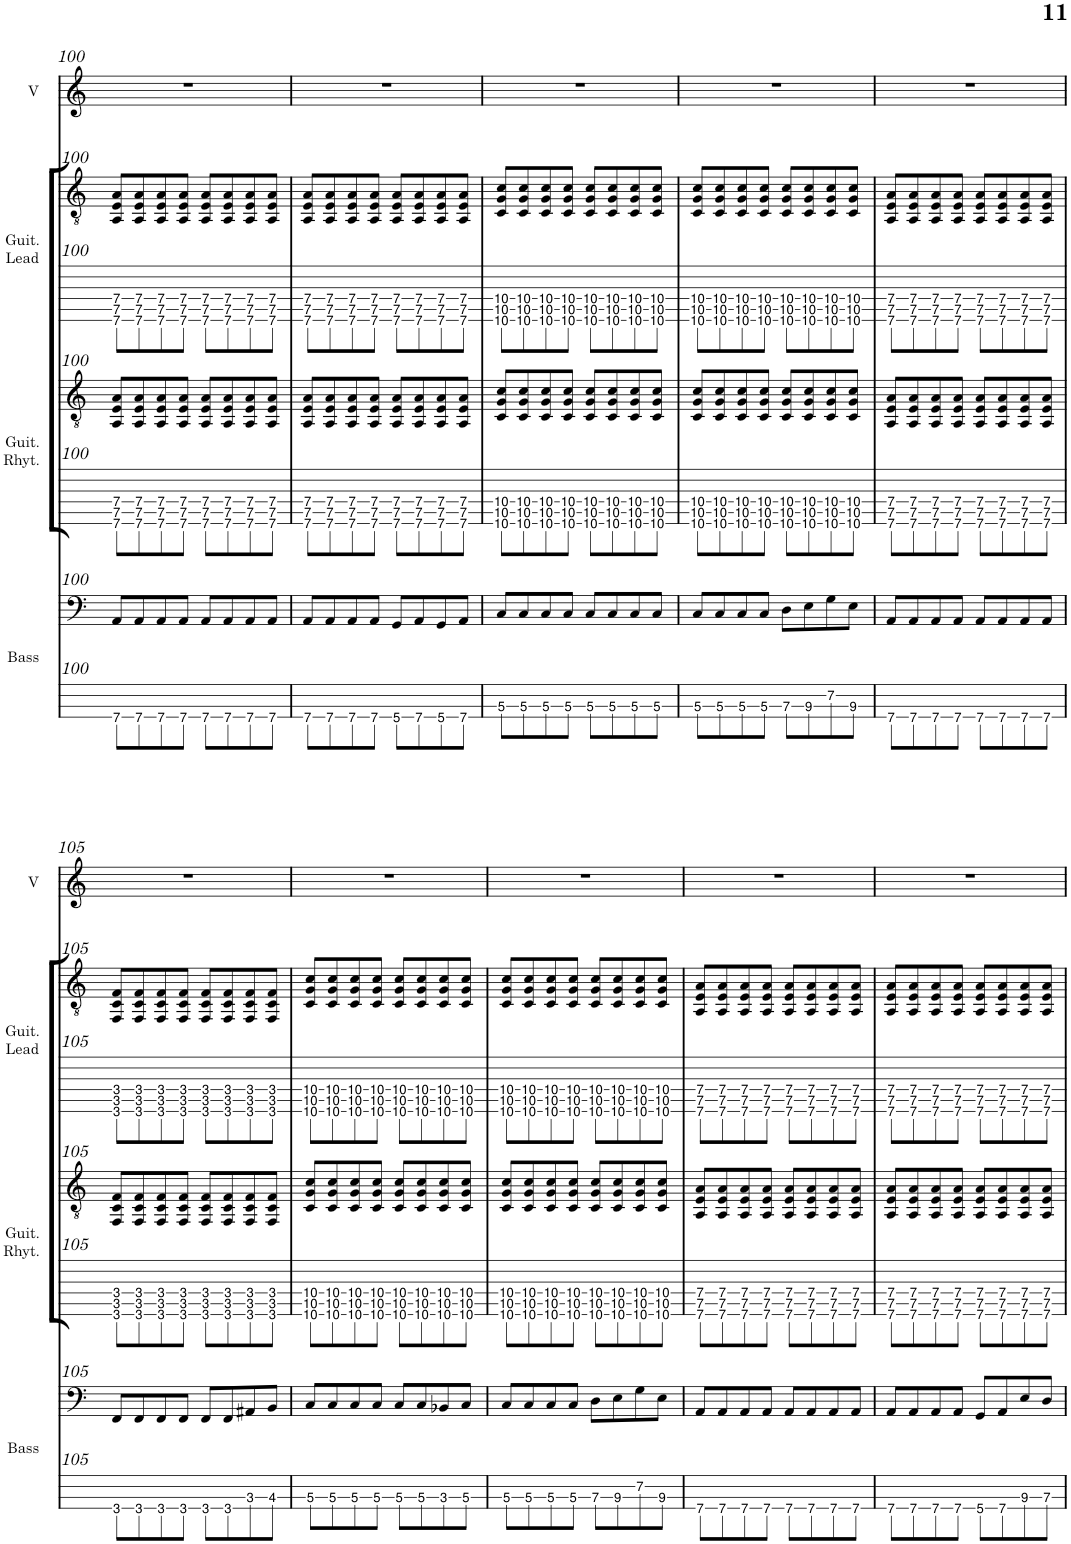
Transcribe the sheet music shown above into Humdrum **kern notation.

**kern	**kern	**kern	**kern	**kern	**kern	**kern
*part7	*part6	*part5	*part4	*part3	*part2	*part1
*staff7	*staff6	*staff5	*staff4	*staff3	*staff2	*staff1
*I"Bass Guitar D Stanard D-G-C-F	*I"Bass Guitar D Stanard D-G-C-F	*I"Electric Guitar Rhythm Drop D	*I"Electric Guitar Rhythm Drop D	*I"Electric Guitar Lead Drop D	*I"Electric Guitar Lead Drop D	*I"Women Vocals
*I'Bass	*I'Bass	*I'Guit. Rhyt.	*I'Guit. Rhyt.	*I'Guit. Lead	*I'Guit. Lead	*I'V
!!LO:PB:g=z
*	*clefF4	*	*clefGv2	*	*clefGv2	*clefG2
*Trd7c12	*Trd7c12	*	*	*	*	*
*k[]	*k[]	*k[]	*k[]	*k[]	*k[]	*k[]
*M4/4	*M4/4	*M4/4	*M4/4	*M4/4	*M4/4	*M4/4
=100	=100	=100	=100	=100	=100	=100
8AA\L	8AA/L	8AA\ 8E\ 8A\L	8AA/ 8E/ 8A/L	8AA\ 8E\ 8A\L	8AA/ 8E/ 8A/L	1r
8AA\	8AA/	8AA\ 8E\ 8A\	8AA/ 8E/ 8A/	8AA\ 8E\ 8A\	8AA/ 8E/ 8A/	.
8AA\	8AA/	8AA\ 8E\ 8A\	8AA/ 8E/ 8A/	8AA\ 8E\ 8A\	8AA/ 8E/ 8A/	.
8AA\J	8AA/J	8AA\ 8E\ 8A\J	8AA/ 8E/ 8A/J	8AA\ 8E\ 8A\J	8AA/ 8E/ 8A/J	.
8AA\L	8AA/L	8AA\ 8E\ 8A\L	8AA/ 8E/ 8A/L	8AA\ 8E\ 8A\L	8AA/ 8E/ 8A/L	.
8AA\	8AA/	8AA\ 8E\ 8A\	8AA/ 8E/ 8A/	8AA\ 8E\ 8A\	8AA/ 8E/ 8A/	.
8AA\	8AA/	8AA\ 8E\ 8A\	8AA/ 8E/ 8A/	8AA\ 8E\ 8A\	8AA/ 8E/ 8A/	.
8AA\J	8AA/J	8AA\ 8E\ 8A\J	8AA/ 8E/ 8A/J	8AA\ 8E\ 8A\J	8AA/ 8E/ 8A/J	.
=101	=101	=101	=101	=101	=101	=101
8AA\L	8AA/L	8AA\ 8E\ 8A\L	8AA/ 8E/ 8A/L	8AA\ 8E\ 8A\L	8AA/ 8E/ 8A/L	1r
8AA\	8AA/	8AA\ 8E\ 8A\	8AA/ 8E/ 8A/	8AA\ 8E\ 8A\	8AA/ 8E/ 8A/	.
8AA\	8AA/	8AA\ 8E\ 8A\	8AA/ 8E/ 8A/	8AA\ 8E\ 8A\	8AA/ 8E/ 8A/	.
8AA\J	8AA/J	8AA\ 8E\ 8A\J	8AA/ 8E/ 8A/J	8AA\ 8E\ 8A\J	8AA/ 8E/ 8A/J	.
8GG\L	8GG/L	8AA\ 8E\ 8A\L	8AA/ 8E/ 8A/L	8AA\ 8E\ 8A\L	8AA/ 8E/ 8A/L	.
8AA\	8AA/	8AA\ 8E\ 8A\	8AA/ 8E/ 8A/	8AA\ 8E\ 8A\	8AA/ 8E/ 8A/	.
8GG\	8GG/	8AA\ 8E\ 8A\	8AA/ 8E/ 8A/	8AA\ 8E\ 8A\	8AA/ 8E/ 8A/	.
8AA\J	8AA/J	8AA\ 8E\ 8A\J	8AA/ 8E/ 8A/J	8AA\ 8E\ 8A\J	8AA/ 8E/ 8A/J	.
=102	=102	=102	=102	=102	=102	=102
8C\L	8C/L	8C\ 8G\ 8c\L	8C/ 8G/ 8c/L	8C\ 8G\ 8c\L	8C/ 8G/ 8c/L	1r
8C\	8C/	8C\ 8G\ 8c\	8C/ 8G/ 8c/	8C\ 8G\ 8c\	8C/ 8G/ 8c/	.
8C\	8C/	8C\ 8G\ 8c\	8C/ 8G/ 8c/	8C\ 8G\ 8c\	8C/ 8G/ 8c/	.
8C\J	8C/J	8C\ 8G\ 8c\J	8C/ 8G/ 8c/J	8C\ 8G\ 8c\J	8C/ 8G/ 8c/J	.
8C\L	8C/L	8C\ 8G\ 8c\L	8C/ 8G/ 8c/L	8C\ 8G\ 8c\L	8C/ 8G/ 8c/L	.
8C\	8C/	8C\ 8G\ 8c\	8C/ 8G/ 8c/	8C\ 8G\ 8c\	8C/ 8G/ 8c/	.
8C\	8C/	8C\ 8G\ 8c\	8C/ 8G/ 8c/	8C\ 8G\ 8c\	8C/ 8G/ 8c/	.
8C\J	8C/J	8C\ 8G\ 8c\J	8C/ 8G/ 8c/J	8C\ 8G\ 8c\J	8C/ 8G/ 8c/J	.
=103	=103	=103	=103	=103	=103	=103
8C\L	8C/L	8C\ 8G\ 8c\L	8C/ 8G/ 8c/L	8C\ 8G\ 8c\L	8C/ 8G/ 8c/L	1r
8C\	8C/	8C\ 8G\ 8c\	8C/ 8G/ 8c/	8C\ 8G\ 8c\	8C/ 8G/ 8c/	.
8C\	8C/	8C\ 8G\ 8c\	8C/ 8G/ 8c/	8C\ 8G\ 8c\	8C/ 8G/ 8c/	.
8C\J	8C/J	8C\ 8G\ 8c\J	8C/ 8G/ 8c/J	8C\ 8G\ 8c\J	8C/ 8G/ 8c/J	.
8D\L	8D\L	8C\ 8G\ 8c\L	8C/ 8G/ 8c/L	8C\ 8G\ 8c\L	8C/ 8G/ 8c/L	.
8E\	8E\	8C\ 8G\ 8c\	8C/ 8G/ 8c/	8C\ 8G\ 8c\	8C/ 8G/ 8c/	.
8G\	8G\	8C\ 8G\ 8c\	8C/ 8G/ 8c/	8C\ 8G\ 8c\	8C/ 8G/ 8c/	.
8E\J	8E\J	8C\ 8G\ 8c\J	8C/ 8G/ 8c/J	8C\ 8G\ 8c\J	8C/ 8G/ 8c/J	.
=104	=104	=104	=104	=104	=104	=104
8AA\L	8AA/L	8AA\ 8E\ 8A\L	8AA/ 8E/ 8A/L	8AA\ 8E\ 8A\L	8AA/ 8E/ 8A/L	1r
8AA\	8AA/	8AA\ 8E\ 8A\	8AA/ 8E/ 8A/	8AA\ 8E\ 8A\	8AA/ 8E/ 8A/	.
8AA\	8AA/	8AA\ 8E\ 8A\	8AA/ 8E/ 8A/	8AA\ 8E\ 8A\	8AA/ 8E/ 8A/	.
8AA\J	8AA/J	8AA\ 8E\ 8A\J	8AA/ 8E/ 8A/J	8AA\ 8E\ 8A\J	8AA/ 8E/ 8A/J	.
8AA\L	8AA/L	8AA\ 8E\ 8A\L	8AA/ 8E/ 8A/L	8AA\ 8E\ 8A\L	8AA/ 8E/ 8A/L	.
8AA\	8AA/	8AA\ 8E\ 8A\	8AA/ 8E/ 8A/	8AA\ 8E\ 8A\	8AA/ 8E/ 8A/	.
8AA\	8AA/	8AA\ 8E\ 8A\	8AA/ 8E/ 8A/	8AA\ 8E\ 8A\	8AA/ 8E/ 8A/	.
8AA\J	8AA/J	8AA\ 8E\ 8A\J	8AA/ 8E/ 8A/J	8AA\ 8E\ 8A\J	8AA/ 8E/ 8A/J	.
!!LO:LB:g=z
=105	=105	=105	=105	=105	=105	=105
8FF\L	8FF/L	8FF\ 8C\ 8F\L	8FF/ 8C/ 8F/L	8FF\ 8C\ 8F\L	8FF/ 8C/ 8F/L	1r
8FF\	8FF/	8FF\ 8C\ 8F\	8FF/ 8C/ 8F/	8FF\ 8C\ 8F\	8FF/ 8C/ 8F/	.
8FF\	8FF/	8FF\ 8C\ 8F\	8FF/ 8C/ 8F/	8FF\ 8C\ 8F\	8FF/ 8C/ 8F/	.
8FF\J	8FF/J	8FF\ 8C\ 8F\J	8FF/ 8C/ 8F/J	8FF\ 8C\ 8F\J	8FF/ 8C/ 8F/J	.
8FF\L	8FF/L	8FF\ 8C\ 8F\L	8FF/ 8C/ 8F/L	8FF\ 8C\ 8F\L	8FF/ 8C/ 8F/L	.
8FF\	8FF/	8FF\ 8C\ 8F\	8FF/ 8C/ 8F/	8FF\ 8C\ 8F\	8FF/ 8C/ 8F/	.
8AA#\	8AA#X/	8FF\ 8C\ 8F\	8FF/ 8C/ 8F/	8FF\ 8C\ 8F\	8FF/ 8C/ 8F/	.
8BB\J	8BB/J	8FF\ 8C\ 8F\J	8FF/ 8C/ 8F/J	8FF\ 8C\ 8F\J	8FF/ 8C/ 8F/J	.
=106	=106	=106	=106	=106	=106	=106
8C\L	8C/L	8C\ 8G\ 8c\L	8C/ 8G/ 8c/L	8C\ 8G\ 8c\L	8C/ 8G/ 8c/L	1r
8C\	8C/	8C\ 8G\ 8c\	8C/ 8G/ 8c/	8C\ 8G\ 8c\	8C/ 8G/ 8c/	.
8C\	8C/	8C\ 8G\ 8c\	8C/ 8G/ 8c/	8C\ 8G\ 8c\	8C/ 8G/ 8c/	.
8C\J	8C/J	8C\ 8G\ 8c\J	8C/ 8G/ 8c/J	8C\ 8G\ 8c\J	8C/ 8G/ 8c/J	.
8C\L	8C/L	8C\ 8G\ 8c\L	8C/ 8G/ 8c/L	8C\ 8G\ 8c\L	8C/ 8G/ 8c/L	.
8C\	8C/	8C\ 8G\ 8c\	8C/ 8G/ 8c/	8C\ 8G\ 8c\	8C/ 8G/ 8c/	.
8BB-\	8BB-X/	8C\ 8G\ 8c\	8C/ 8G/ 8c/	8C\ 8G\ 8c\	8C/ 8G/ 8c/	.
8C\J	8C/J	8C\ 8G\ 8c\J	8C/ 8G/ 8c/J	8C\ 8G\ 8c\J	8C/ 8G/ 8c/J	.
=107	=107	=107	=107	=107	=107	=107
8C\L	8C/L	8C\ 8G\ 8c\L	8C/ 8G/ 8c/L	8C\ 8G\ 8c\L	8C/ 8G/ 8c/L	1r
8C\	8C/	8C\ 8G\ 8c\	8C/ 8G/ 8c/	8C\ 8G\ 8c\	8C/ 8G/ 8c/	.
8C\	8C/	8C\ 8G\ 8c\	8C/ 8G/ 8c/	8C\ 8G\ 8c\	8C/ 8G/ 8c/	.
8C\J	8C/J	8C\ 8G\ 8c\J	8C/ 8G/ 8c/J	8C\ 8G\ 8c\J	8C/ 8G/ 8c/J	.
8D\L	8D\L	8C\ 8G\ 8c\L	8C/ 8G/ 8c/L	8C\ 8G\ 8c\L	8C/ 8G/ 8c/L	.
8E\	8E\	8C\ 8G\ 8c\	8C/ 8G/ 8c/	8C\ 8G\ 8c\	8C/ 8G/ 8c/	.
8G\	8G\	8C\ 8G\ 8c\	8C/ 8G/ 8c/	8C\ 8G\ 8c\	8C/ 8G/ 8c/	.
8E\J	8E\J	8C\ 8G\ 8c\J	8C/ 8G/ 8c/J	8C\ 8G\ 8c\J	8C/ 8G/ 8c/J	.
=108	=108	=108	=108	=108	=108	=108
8AA\L	8AA/L	8AA\ 8E\ 8A\L	8AA/ 8E/ 8A/L	8AA\ 8E\ 8A\L	8AA/ 8E/ 8A/L	1r
8AA\	8AA/	8AA\ 8E\ 8A\	8AA/ 8E/ 8A/	8AA\ 8E\ 8A\	8AA/ 8E/ 8A/	.
8AA\	8AA/	8AA\ 8E\ 8A\	8AA/ 8E/ 8A/	8AA\ 8E\ 8A\	8AA/ 8E/ 8A/	.
8AA\J	8AA/J	8AA\ 8E\ 8A\J	8AA/ 8E/ 8A/J	8AA\ 8E\ 8A\J	8AA/ 8E/ 8A/J	.
8AA\L	8AA/L	8AA\ 8E\ 8A\L	8AA/ 8E/ 8A/L	8AA\ 8E\ 8A\L	8AA/ 8E/ 8A/L	.
8AA\	8AA/	8AA\ 8E\ 8A\	8AA/ 8E/ 8A/	8AA\ 8E\ 8A\	8AA/ 8E/ 8A/	.
8AA\	8AA/	8AA\ 8E\ 8A\	8AA/ 8E/ 8A/	8AA\ 8E\ 8A\	8AA/ 8E/ 8A/	.
8AA\J	8AA/J	8AA\ 8E\ 8A\J	8AA/ 8E/ 8A/J	8AA\ 8E\ 8A\J	8AA/ 8E/ 8A/J	.
=109	=109	=109	=109	=109	=109	=109
8AA\L	8AA/L	8AA\ 8E\ 8A\L	8AA/ 8E/ 8A/L	8AA\ 8E\ 8A\L	8AA/ 8E/ 8A/L	1r
8AA\	8AA/	8AA\ 8E\ 8A\	8AA/ 8E/ 8A/	8AA\ 8E\ 8A\	8AA/ 8E/ 8A/	.
8AA\	8AA/	8AA\ 8E\ 8A\	8AA/ 8E/ 8A/	8AA\ 8E\ 8A\	8AA/ 8E/ 8A/	.
8AA\J	8AA/J	8AA\ 8E\ 8A\J	8AA/ 8E/ 8A/J	8AA\ 8E\ 8A\J	8AA/ 8E/ 8A/J	.
8GG\L	8GG/L	8AA\ 8E\ 8A\L	8AA/ 8E/ 8A/L	8AA\ 8E\ 8A\L	8AA/ 8E/ 8A/L	.
8AA\	8AA/	8AA\ 8E\ 8A\	8AA/ 8E/ 8A/	8AA\ 8E\ 8A\	8AA/ 8E/ 8A/	.
8E\	8E/	8AA\ 8E\ 8A\	8AA/ 8E/ 8A/	8AA\ 8E\ 8A\	8AA/ 8E/ 8A/	.
8D\J	8D/J	8AA\ 8E\ 8A\J	8AA/ 8E/ 8A/J	8AA\ 8E\ 8A\J	8AA/ 8E/ 8A/J	.
=	=	=	=	=	=	=
*-	*-	*-	*-	*-	*-	*-
